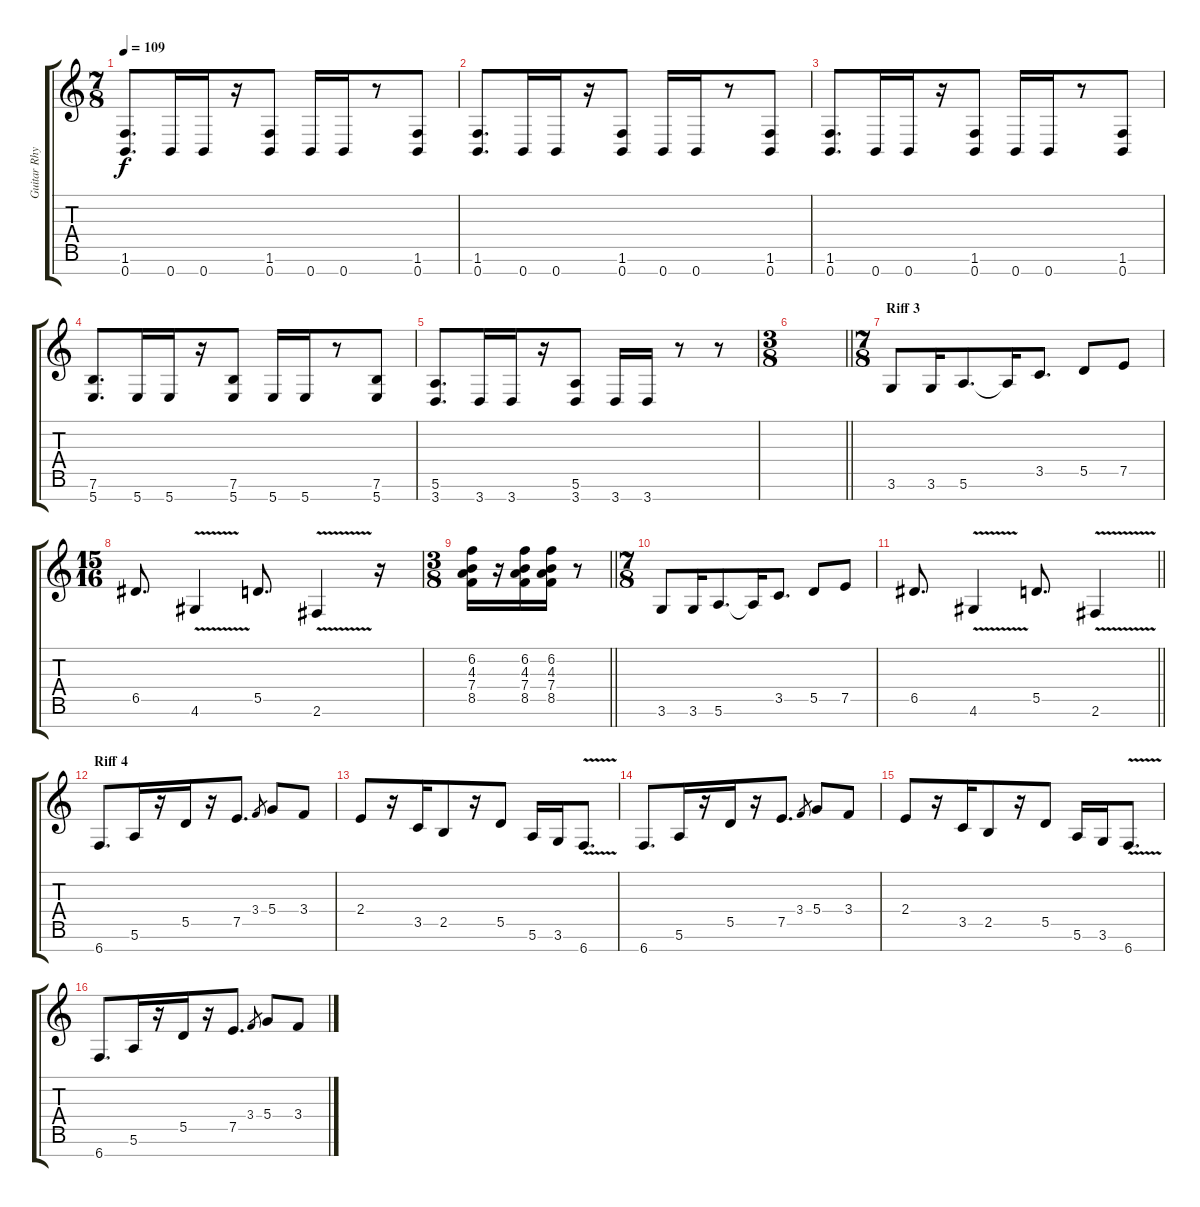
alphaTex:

\track ("Guitar Rhythm and Overdubs" "Guitar Rhy") {instrument distortionguitar}
\staff {score tabs}
\tuning (E4 B3 G3 D3 A2 E2 B1) {hide}
\ts (7 8)
\tempo 109
\clef g2
\ks c
(1.6 0.7).8{d dy f} 0.7.16 0.7.16 r.16 (1.6 0.7).8 0.7.16 0.7.16 r.8 (1.6 0.7).8 |
(1.6 0.7).8{d} 0.7.16 0.7.16 r.16 (1.6 0.7).8 0.7.16 0.7.16 r.8 (1.6 0.7).8 |
(1.6 0.7).8{d} 0.7.16 0.7.16 r.16 (1.6 0.7).8 0.7.16 0.7.16 r.8 (1.6 0.7).8 |
(7.6 5.7).8{d} 5.7.16 5.7.16 r.16 (7.6 5.7).8 5.7.16 5.7.16 r.8 (7.6 5.7).8 |
(5.6 3.7).8{d} 3.7.16 3.7.16 r.16 (5.6 3.7).8 3.7.16 3.7.16 r.8 r.8 |
\ts (3 8)
\barLineRight lightlight
|
\ts (7 8)
\section ("" "Riff 3")
3.6.8 3.6.16 5.6.8{d} 5.6{t}.16 3.5.8{d} 5.5.8 7.5.8 |
\ts (15 16)
6.5.8{d} 4.6{v}.4 5.5.8{d} 2.6{v}.4 r.16 |
\ts (3 8)
\barLineRight lightlight
(6.2 4.3 7.4 8.5).16 r.16 (6.2 4.3 7.4 8.5).16 (6.2 4.3 7.4 8.5).16 r.8 |
\ts (7 8)
3.6.8 3.6.16 5.6.8{d} 5.6{t}.16 3.5.8{d} 5.5.8 7.5.8 |
\barLineRight lightlight
6.5.8{d} 4.6{v}.4 5.5.8{d} 2.6{v}.4 |
\section ("" "Riff 4")
6.7.8{d} 5.6.16 r.16 5.5.16 r.16 7.5.8{d} 3.4.8{gr} 5.4.8 3.4.8 |
2.4.8 r.16 3.5.16 2.5.8 r.16 5.5.8 5.6.16 3.6.16 6.7{v}.8{d} |
6.7.8{d} 5.6.16 r.16 5.5.16 r.16 7.5.8{d} 3.4.8{gr} 5.4.8 3.4.8 |
2.4.8 r.16 3.5.16 2.5.8 r.16 5.5.8 5.6.16 3.6.16 6.7{v}.8{d} |
6.7.8{d} 5.6.16 r.16 5.5.16 r.16 7.5.8{d} 3.4.8{gr} 5.4.8 3.4.8
